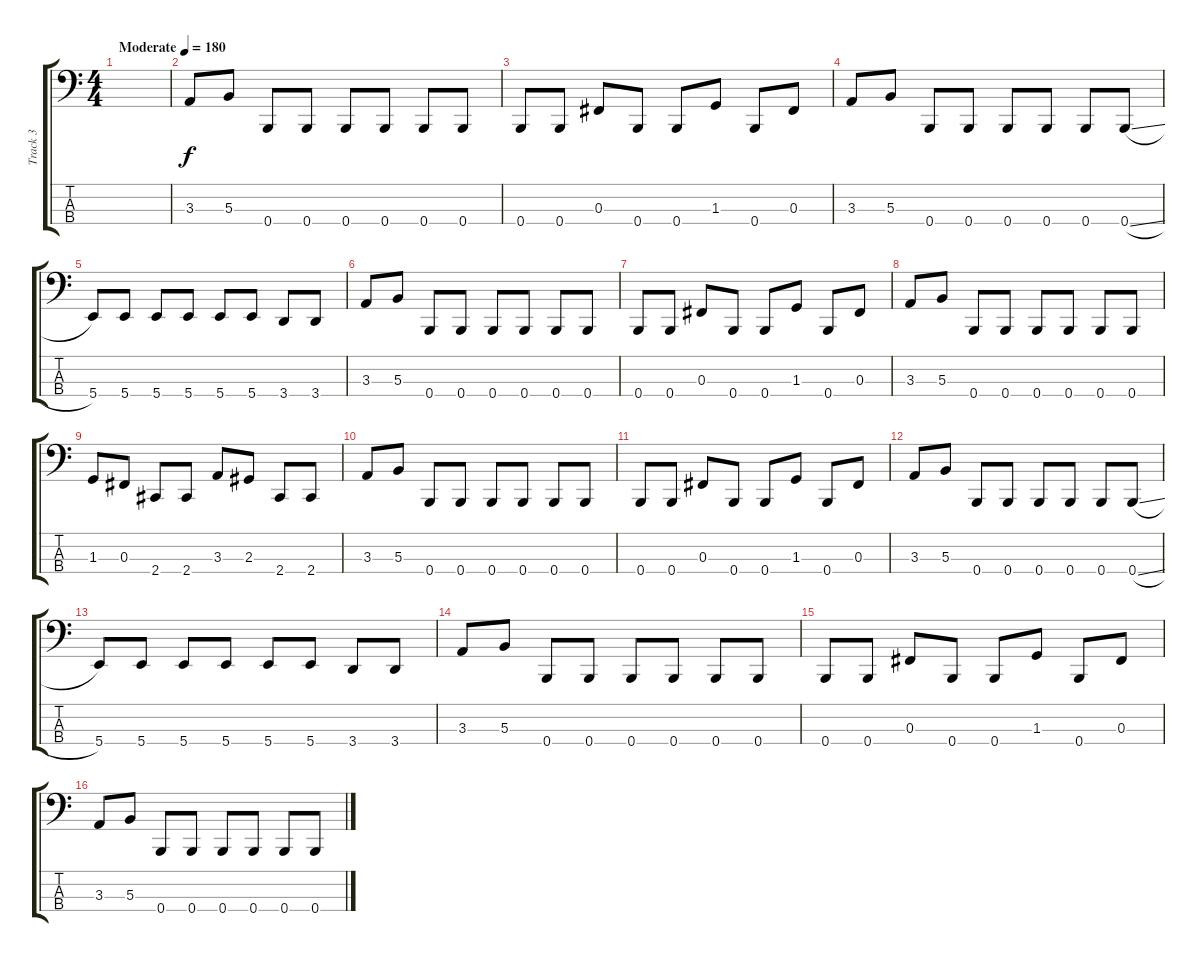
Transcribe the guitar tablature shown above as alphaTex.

\track ("Track 3" "Track 3") {instrument electricbassfinger}
\staff {score tabs}
\tuning (E2 B1 Gb1 B0) {hide}
\ts (4 4)
\tempo (180 "Moderate")
\clef f4
\ks c
|
3.3.8 5.3.8 0.4.8 0.4.8 0.4.8 0.4.8 0.4.8 0.4.8 |
0.4.8 0.4.8 0.3.8 0.4.8 0.4.8 1.3.8 0.4.8 0.3.8 |
3.3.8 5.3.8 0.4.8 0.4.8 0.4.8 0.4.8 0.4.8 0.4{sl}.8 |
5.4.8 5.4.8 5.4.8 5.4.8 5.4.8 5.4.8 3.4.8 3.4.8 |
3.3.8 5.3.8 0.4.8 0.4.8 0.4.8 0.4.8 0.4.8 0.4.8 |
0.4.8 0.4.8 0.3.8 0.4.8 0.4.8 1.3.8 0.4.8 0.3.8 |
3.3.8 5.3.8 0.4.8 0.4.8 0.4.8 0.4.8 0.4.8 0.4.8 |
1.3.8 0.3.8 2.4.8 2.4.8 3.3.8 2.3.8 2.4.8 2.4.8 |
3.3.8 5.3.8 0.4.8 0.4.8 0.4.8 0.4.8 0.4.8 0.4.8 |
0.4.8 0.4.8 0.3.8 0.4.8 0.4.8 1.3.8 0.4.8 0.3.8 |
3.3.8 5.3.8 0.4.8 0.4.8 0.4.8 0.4.8 0.4.8 0.4{sl}.8 |
5.4.8 5.4.8 5.4.8 5.4.8 5.4.8 5.4.8 3.4.8 3.4.8 |
3.3.8 5.3.8 0.4.8 0.4.8 0.4.8 0.4.8 0.4.8 0.4.8 |
0.4.8 0.4.8 0.3.8 0.4.8 0.4.8 1.3.8 0.4.8 0.3.8 |
3.3.8 5.3.8 0.4.8 0.4.8 0.4.8 0.4.8 0.4.8 0.4.8
